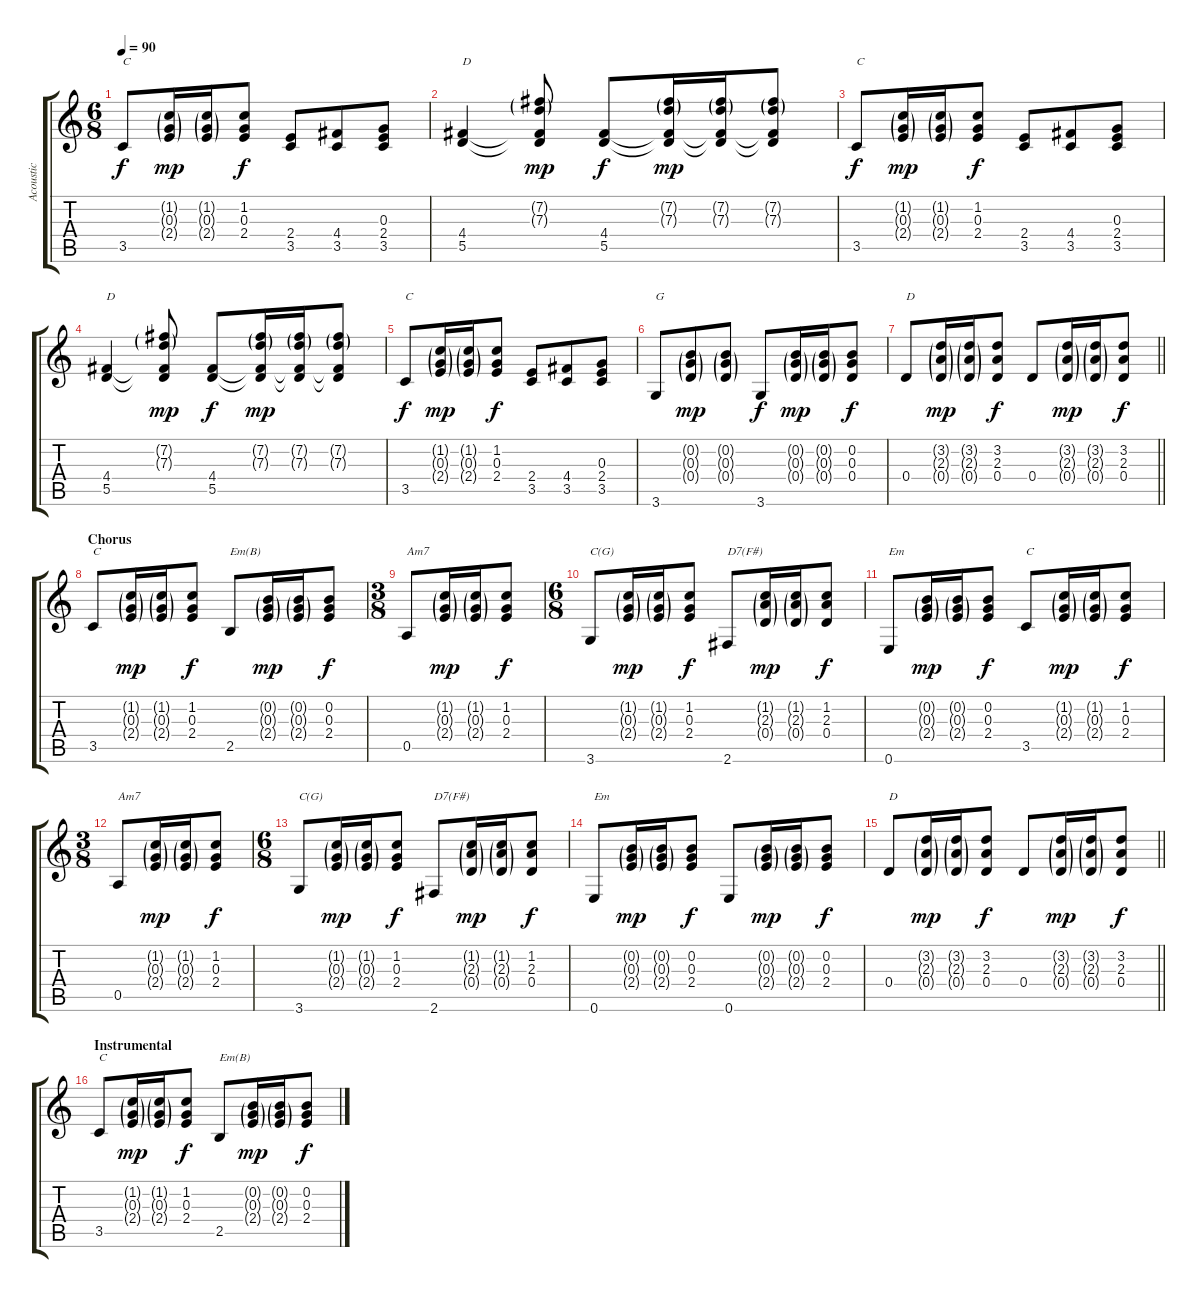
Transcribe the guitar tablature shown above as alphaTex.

\track ("Acoustic" "Acoustic") {instrument acousticguitarsteel}
\staff {score tabs}
\tuning (E4 B3 G3 D3 A2 E2) {hide}
\ts (6 8)
\tempo 90
\clef g2
\ks c
3.5.8{txt "C" dy f} (1.2{g} 0.3{g} 2.4{g}).16{dy mp} (1.2{g} 0.3{g} 2.4{g}).16 (1.2 0.3 2.4).8{dy f} (2.4 3.5).8 (4.4 3.5).8 (0.3 2.4 3.5).8 |
(4.4 5.5).4{txt "D"} (7.2{g} 7.3{g} 4.4{t} 5.5{t}).8{dy mp} (4.4 5.5).8{dy f} (7.2{g} 7.3{g} 4.4{t} 5.5{t}).16{dy mp} (7.2{g} 7.3{g} 4.4{t} 5.5{t}).16 (7.2{g} 7.3{g} 4.4{t} 5.5{t}).8 |
3.5.8{txt "C" dy f} (1.2{g} 0.3{g} 2.4{g}).16{dy mp} (1.2{g} 0.3{g} 2.4{g}).16 (1.2 0.3 2.4).8{dy f} (2.4 3.5).8 (4.4 3.5).8 (0.3 2.4 3.5).8 |
(4.4 5.5).4{txt "D"} (7.2{g} 7.3{g} 4.4{t} 5.5{t}).8{dy mp} (4.4 5.5).8{dy f} (7.2{g} 7.3{g} 4.4{t} 5.5{t}).16{dy mp} (7.2{g} 7.3{g} 4.4{t} 5.5{t}).16 (7.2{g} 7.3{g} 4.4{t} 5.5{t}).8 |
3.5.8{txt "C" dy f} (1.2{g} 0.3{g} 2.4{g}).16{dy mp} (1.2{g} 0.3{g} 2.4{g}).16 (1.2 0.3 2.4).8{dy f} (2.4 3.5).8 (4.4 3.5).8 (0.3 2.4 3.5).8 |
3.6.8{txt "G"} (0.2{g} 0.3{g} 0.4{g}).8{dy mp} (0.2{g} 0.3{g} 0.4{g}).8 3.6.8{dy f} (0.2{g} 0.3{g} 0.4{g}).16{dy mp} (0.2{g} 0.3{g} 0.4{g}).16 (0.2 0.3 0.4).8{dy f} |
\barLineRight lightlight
0.4.8{txt "D"} (3.2{g} 2.3{g} 0.4{g}).16{dy mp} (3.2{g} 2.3{g} 0.4{g}).16 (3.2 2.3 0.4).8{dy f} 0.4.8 (3.2{g} 2.3{g} 0.4{g}).16{dy mp} (3.2{g} 2.3{g} 0.4{g}).16 (3.2 2.3 0.4).8{dy f} |
\section ("" "Chorus")
3.5.8{txt "C"} (1.2{g} 0.3{g} 2.4{g}).16{dy mp} (1.2{g} 0.3{g} 2.4{g}).16 (1.2 0.3 2.4).8{dy f} 2.5.8{txt "Em(B)"} (0.2{g} 0.3{g} 2.4{g}).16{dy mp} (0.2{g} 0.3{g} 2.4{g}).16 (0.2 0.3 2.4).8{dy f} |
\ts (3 8)
0.5.8{txt "Am7"} (1.2{g} 0.3{g} 2.4{g}).16{dy mp} (1.2{g} 0.3{g} 2.4{g}).16 (1.2 0.3 2.4).8{dy f} |
\ts (6 8)
3.6.8{txt "C(G)"} (1.2{g} 0.3{g} 2.4{g}).16{dy mp} (1.2{g} 0.3{g} 2.4{g}).16 (1.2 0.3 2.4).8{dy f} 2.6.8{txt "D7(F#)"} (1.2{g} 2.3{g} 0.4{g}).16{dy mp} (1.2{g} 2.3{g} 0.4{g}).16 (1.2 2.3 0.4).8{dy f} |
0.6.8{txt "Em"} (0.2{g} 0.3{g} 2.4{g}).16{dy mp} (0.2{g} 0.3{g} 2.4{g}).16 (0.2 0.3 2.4).8{dy f} 3.5.8{txt "C"} (1.2{g} 0.3{g} 2.4{g}).16{dy mp} (1.2{g} 0.3{g} 2.4{g}).16 (1.2 0.3 2.4).8{dy f} |
\ts (3 8)
0.5.8{txt "Am7"} (1.2{g} 0.3{g} 2.4{g}).16{dy mp} (1.2{g} 0.3{g} 2.4{g}).16 (1.2 0.3 2.4).8{dy f} |
\ts (6 8)
3.6.8{txt "C(G)"} (1.2{g} 0.3{g} 2.4{g}).16{dy mp} (1.2{g} 0.3{g} 2.4{g}).16 (1.2 0.3 2.4).8{dy f} 2.6.8{txt "D7(F#)"} (1.2{g} 2.3{g} 0.4{g}).16{dy mp} (1.2{g} 2.3{g} 0.4{g}).16 (1.2 2.3 0.4).8{dy f} |
0.6.8{txt "Em"} (0.2{g} 0.3{g} 2.4{g}).16{dy mp} (0.2{g} 0.3{g} 2.4{g}).16 (0.2 0.3 2.4).8{dy f} 0.6.8 (0.2{g} 0.3{g} 2.4{g}).16{dy mp} (0.2{g} 0.3{g} 2.4{g}).16 (0.2 0.3 2.4).8{dy f} |
\barLineRight lightlight
0.4.8{txt "D"} (3.2{g} 2.3{g} 0.4{g}).16{dy mp} (3.2{g} 2.3{g} 0.4{g}).16 (3.2 2.3 0.4).8{dy f} 0.4.8 (3.2{g} 2.3{g} 0.4{g}).16{dy mp} (3.2{g} 2.3{g} 0.4{g}).16 (3.2 2.3 0.4).8{dy f} |
\section ("" "Instrumental")
3.5.8{txt "C"} (1.2{g} 0.3{g} 2.4{g}).16{dy mp} (1.2{g} 0.3{g} 2.4{g}).16 (1.2 0.3 2.4).8{dy f} 2.5.8{txt "Em(B)"} (0.2{g} 0.3{g} 2.4{g}).16{dy mp} (0.2{g} 0.3{g} 2.4{g}).16 (0.2 0.3 2.4).8{dy f}
